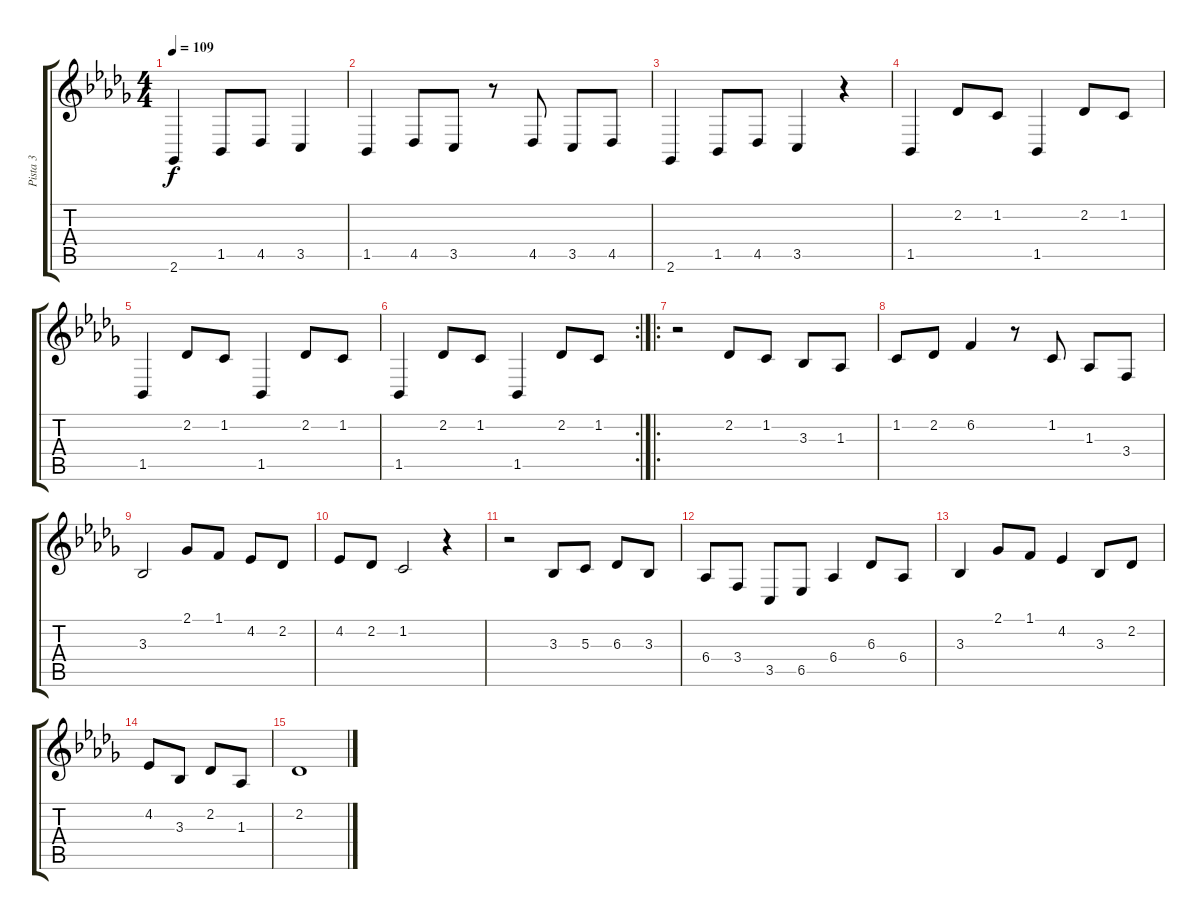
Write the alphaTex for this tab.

\track ("Pista 3" "Pista 3") {instrument pizzicatostrings}
\staff {score tabs}
\tuning (E4 B3 G3 D3 A2 E2) {hide}
\ts (4 4)
\tempo 109
\clef g2
\ks bbminor
2.6.4{dy f} 1.5.8 4.5.8 3.5.4 |
1.5.4 4.5.8 3.5.8 r.8 4.5.8 3.5.8 4.5.8 |
2.6.4 1.5.8 4.5.8 3.5.4 r.4 |
1.5.4{instrument acousticgrandpiano} 2.2.8 1.2.8 1.5.4 2.2.8 1.2.8 |
1.5.4{instrument acousticgrandpiano} 2.2.8 1.2.8 1.5.4 2.2.8 1.2.8 |
\rc 2
1.5.4{instrument acousticgrandpiano} 2.2.8 1.2.8 1.5.4 2.2.8 1.2.8 |
\ro
r.2 2.2.8 1.2.8 3.3.8 1.3.8 |
1.2.8 2.2.8 6.2.4 r.8 1.2.8 1.3.8 3.4.8 |
3.3.2 2.1.8 1.1.8 4.2.8 2.2.8 |
4.2.8 2.2.8 1.2.2 r.4 |
r.2 3.3.8 5.3.8 6.3.8 3.3.8 |
6.4.8 3.4.8 3.5.8 6.5.8 6.4.4 6.3.8 6.4.8 |
3.3.4 2.1.8 1.1.8 4.2.4 3.3.8 2.2.8 |
4.2.8 3.3.8 2.2.8 1.3.8 |
2.2.1
